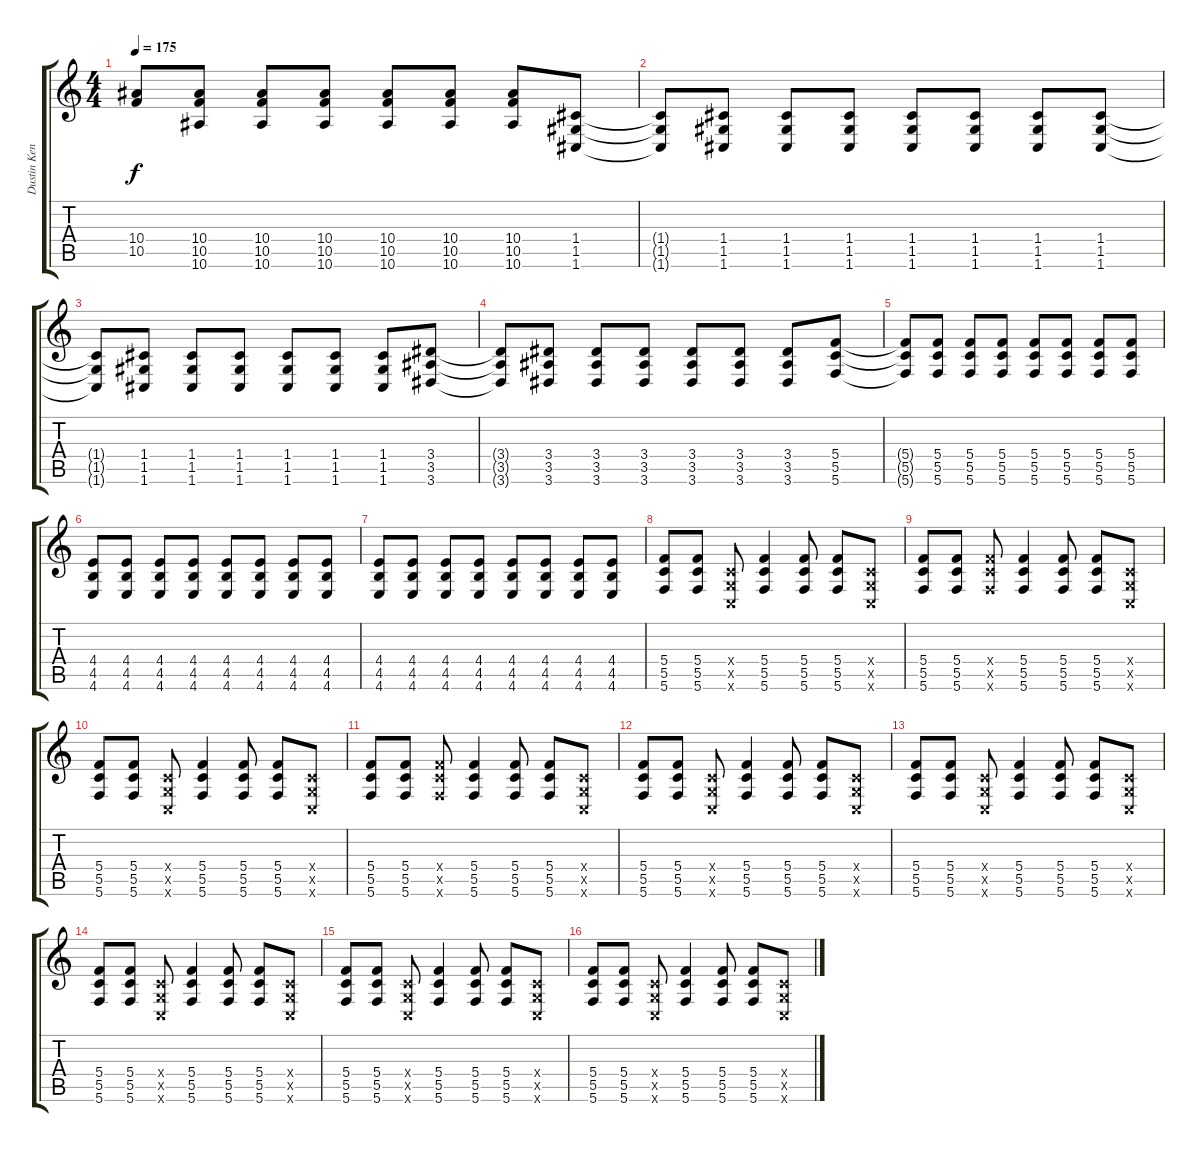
\track ("Dustin Kensrue" "Dustin Ken") {instrument acousticguitarsteel}
\staff {score tabs}
\tuning (D4 A3 F3 C3 G2 C2) {hide}
\ts (4 4)
\tempo 175
\clef g2
\ks c
(10.4{t} 10.5{t}).8{dy f} (10.4 10.5 10.6).8 (10.4 10.5 10.6).8 (10.4 10.5 10.6).8 (10.4 10.5 10.6).8 (10.4 10.5 10.6).8 (10.4 10.5 10.6).8 (1.4 1.5 1.6).8 |
(1.4{t} 1.5{t} 1.6{t}).8 (1.4 1.5 1.6).8 (1.4 1.5 1.6).8 (1.4 1.5 1.6).8 (1.4 1.5 1.6).8 (1.4 1.5 1.6).8 (1.4 1.5 1.6).8 (1.4 1.5 1.6).8 |
(1.4{t} 1.5{t} 1.6{t}).8 (1.4 1.5 1.6).8 (1.4 1.5 1.6).8 (1.4 1.5 1.6).8 (1.4 1.5 1.6).8 (1.4 1.5 1.6).8 (1.4 1.5 1.6).8 (3.4 3.5 3.6).8 |
(3.4{t} 3.5{t} 3.6{t}).8 (3.4 3.5 3.6).8 (3.4 3.5 3.6).8 (3.4 3.5 3.6).8 (3.4 3.5 3.6).8 (3.4 3.5 3.6).8 (3.4 3.5 3.6).8 (5.4 5.5 5.6).8 |
(5.4{t} 5.5{t} 5.6{t}).8 (5.4 5.5 5.6).8 (5.4 5.5 5.6).8 (5.4 5.5 5.6).8 (5.4 5.5 5.6).8 (5.4 5.5 5.6).8 (5.4 5.5 5.6).8 (5.4 5.5 5.6).8 |
(4.4 4.5 4.6).8 (4.4 4.5 4.6).8 (4.4 4.5 4.6).8 (4.4 4.5 4.6).8 (4.4 4.5 4.6).8 (4.4 4.5 4.6).8 (4.4 4.5 4.6).8 (4.4 4.5 4.6).8 |
(4.4 4.5 4.6).8 (4.4 4.5 4.6).8 (4.4 4.5 4.6).8 (4.4 4.5 4.6).8 (4.4 4.5 4.6).8 (4.4 4.5 4.6).8 (4.4 4.5 4.6).8 (4.4 4.5 4.6).8 |
(5.4 5.5 5.6).8 (5.4 5.5 5.6).8 (0.4{x} 0.5{x} 0.6{x}).8 (5.4 5.5 5.6).4 (5.4 5.5 5.6).8 (5.4 5.5 5.6).8 (0.4{x} 0.5{x} 0.6{x}).8 |
(5.4 5.5 5.6).8 (5.4 5.5 5.6).8 (5.4{x} 5.5{x} 5.6{x}).8 (5.4 5.5 5.6).4 (5.4 5.5 5.6).8 (5.4 5.5 5.6).8 (0.4{x} 0.5{x} 0.6{x}).8 |
(5.4 5.5 5.6).8 (5.4 5.5 5.6).8 (0.4{x} 0.5{x} 0.6{x}).8 (5.4 5.5 5.6).4 (5.4 5.5 5.6).8 (5.4 5.5 5.6).8 (0.4{x} 0.5{x} 0.6{x}).8 |
(5.4 5.5 5.6).8 (5.4 5.5 5.6).8 (5.4{x} 5.5{x} 5.6{x}).8 (5.4 5.5 5.6).4 (5.4 5.5 5.6).8 (5.4 5.5 5.6).8 (0.4{x} 0.5{x} 0.6{x}).8 |
(5.4 5.5 5.6).8 (5.4 5.5 5.6).8 (0.4{x} 0.5{x} 0.6{x}).8 (5.4 5.5 5.6).4 (5.4 5.5 5.6).8 (5.4 5.5 5.6).8 (0.4{x} 0.5{x} 0.6{x}).8 |
(5.4 5.5 5.6).8 (5.4 5.5 5.6).8 (0.4{x} 0.5{x} 0.6{x}).8 (5.4 5.5 5.6).4 (5.4 5.5 5.6).8 (5.4 5.5 5.6).8 (0.4{x} 0.5{x} 0.6{x}).8 |
(5.4 5.5 5.6).8 (5.4 5.5 5.6).8 (0.4{x} 0.5{x} 0.6{x}).8 (5.4 5.5 5.6).4 (5.4 5.5 5.6).8 (5.4 5.5 5.6).8 (0.4{x} 0.5{x} 0.6{x}).8 |
(5.4 5.5 5.6).8 (5.4 5.5 5.6).8 (0.4{x} 0.5{x} 0.6{x}).8 (5.4 5.5 5.6).4 (5.4 5.5 5.6).8 (5.4 5.5 5.6).8 (0.4{x} 0.5{x} 0.6{x}).8 |
(5.4 5.5 5.6).8 (5.4 5.5 5.6).8 (0.4{x} 0.5{x} 0.6{x}).8 (5.4 5.5 5.6).4 (5.4 5.5 5.6).8 (5.4 5.5 5.6).8 (0.4{x} 0.5{x} 0.6{x}).8
